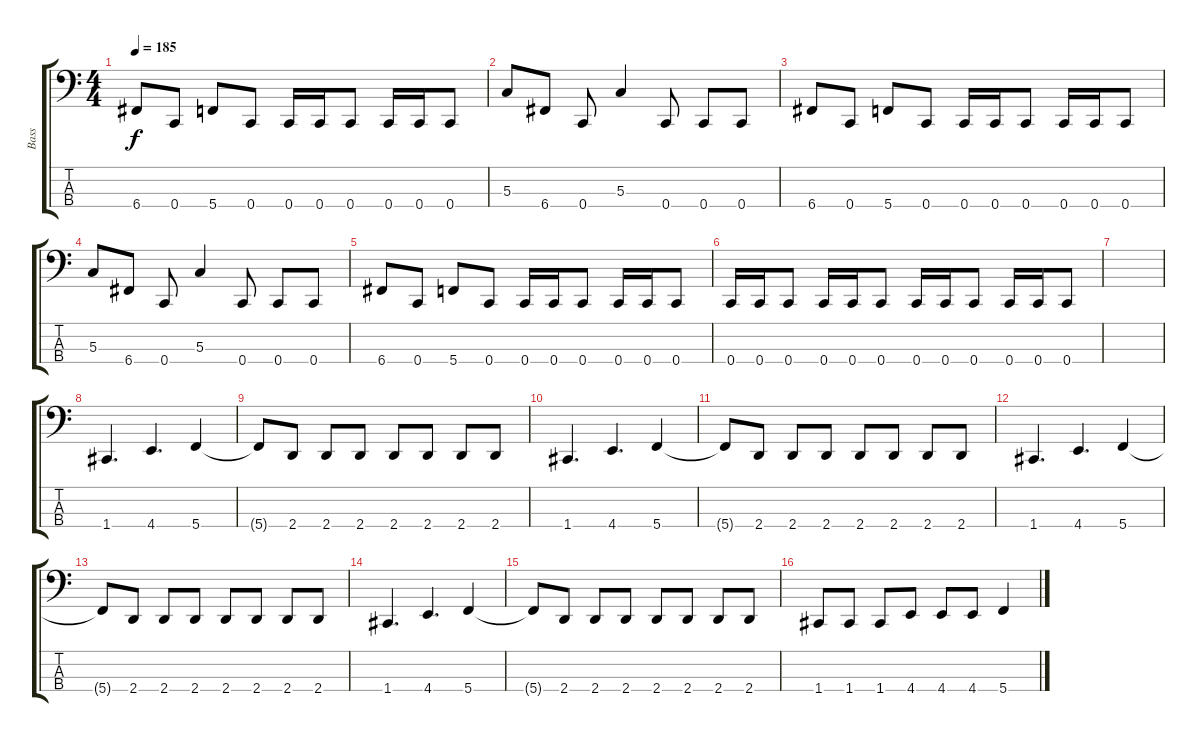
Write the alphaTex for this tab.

\track ("Bass" "Bass") {instrument electricbasspick}
\staff {score tabs}
\tuning (F2 C2 G1 C1) {hide}
\ts (4 4)
\tempo 185
\clef f4
\ks c
6.4.8{dy f} 0.4.8 5.4.8 0.4.8 0.4.16 0.4.16 0.4.8 0.4.16 0.4.16 0.4.8 |
5.3.8 6.4.8 0.4.8 5.3.4 0.4.8 0.4.8 0.4.8 |
6.4.8 0.4.8 5.4.8 0.4.8 0.4.16 0.4.16 0.4.8 0.4.16 0.4.16 0.4.8 |
5.3.8 6.4.8 0.4.8 5.3.4 0.4.8 0.4.8 0.4.8 |
6.4.8 0.4.8 5.4.8 0.4.8 0.4.16 0.4.16 0.4.8 0.4.16 0.4.16 0.4.8 |
0.4.16 0.4.16 0.4.8 0.4.16 0.4.16 0.4.8 0.4.16 0.4.16 0.4.8 0.4.16 0.4.16 0.4.8 |
|
1.4.4{d} 4.4.4{d} 5.4.4 |
5.4{t}.8 2.4.8 2.4.8 2.4.8 2.4.8 2.4.8 2.4.8 2.4.8 |
1.4.4{d} 4.4.4{d} 5.4.4 |
5.4{t}.8 2.4.8 2.4.8 2.4.8 2.4.8 2.4.8 2.4.8 2.4.8 |
1.4.4{d} 4.4.4{d} 5.4.4 |
5.4{t}.8 2.4.8 2.4.8 2.4.8 2.4.8 2.4.8 2.4.8 2.4.8 |
1.4.4{d} 4.4.4{d} 5.4.4 |
5.4{t}.8 2.4.8 2.4.8 2.4.8 2.4.8 2.4.8 2.4.8 2.4.8 |
1.4.8 1.4.8 1.4.8 4.4.8 4.4.8 4.4.8 5.4.4
